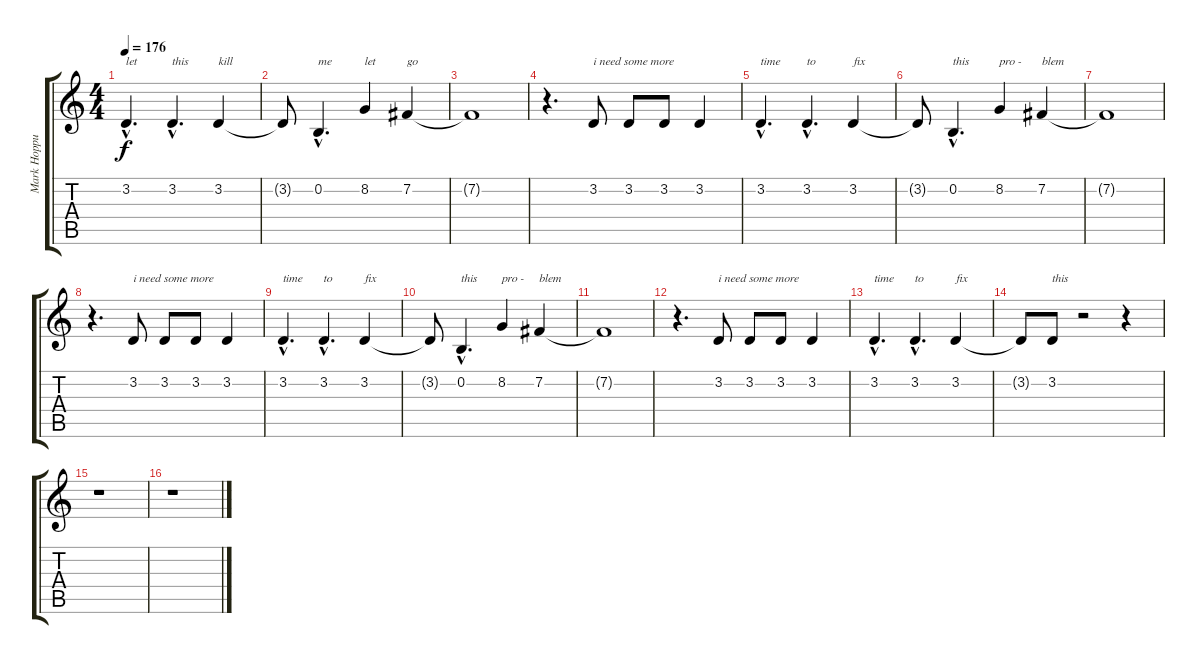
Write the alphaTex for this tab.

\track ("Mark Hoppus - Vocal" "Mark Hoppu") {instrument lead6voice}
\staff {score tabs}
\tuning (E4 B3 G3 D3 A2 E2) {hide}
\ts (4 4)
\tempo 176
\clef g2
\ks c
3.2{hac}.4{d txt "let" dy f} 3.2{hac}.4{d txt "this"} 3.2.4{txt "kill"} |
3.2{t}.8 0.2{hac}.4{d txt "me"} 8.2.4{txt "let"} 7.2.4{txt "go"} |
7.2{t}.1 |
r.4{d} 3.2.8{txt "i need some more"} 3.2.8 3.2.8 3.2.4 |
3.2{hac}.4{d txt "time"} 3.2{hac}.4{d txt "to"} 3.2.4{txt "fix"} |
3.2{t}.8 0.2{hac}.4{d txt "this"} 8.2.4{txt "pro -"} 7.2.4{txt "blem"} |
7.2{t}.1 |
r.4{d} 3.2.8{txt "i need some more"} 3.2.8 3.2.8 3.2.4 |
3.2{hac}.4{d txt "time"} 3.2{hac}.4{d txt "to"} 3.2.4{txt "fix"} |
3.2{t}.8 0.2{hac}.4{d txt "this"} 8.2.4{txt "pro -"} 7.2.4{txt "blem"} |
7.2{t}.1 |
r.4{d} 3.2.8{txt "i need some more"} 3.2.8 3.2.8 3.2.4 |
3.2{hac}.4{d txt "time"} 3.2{hac}.4{d txt "to"} 3.2.4{txt "fix"} |
3.2{t}.8 3.2.8{txt "this"} r.2 r.4 |
r.1 |
r.1
